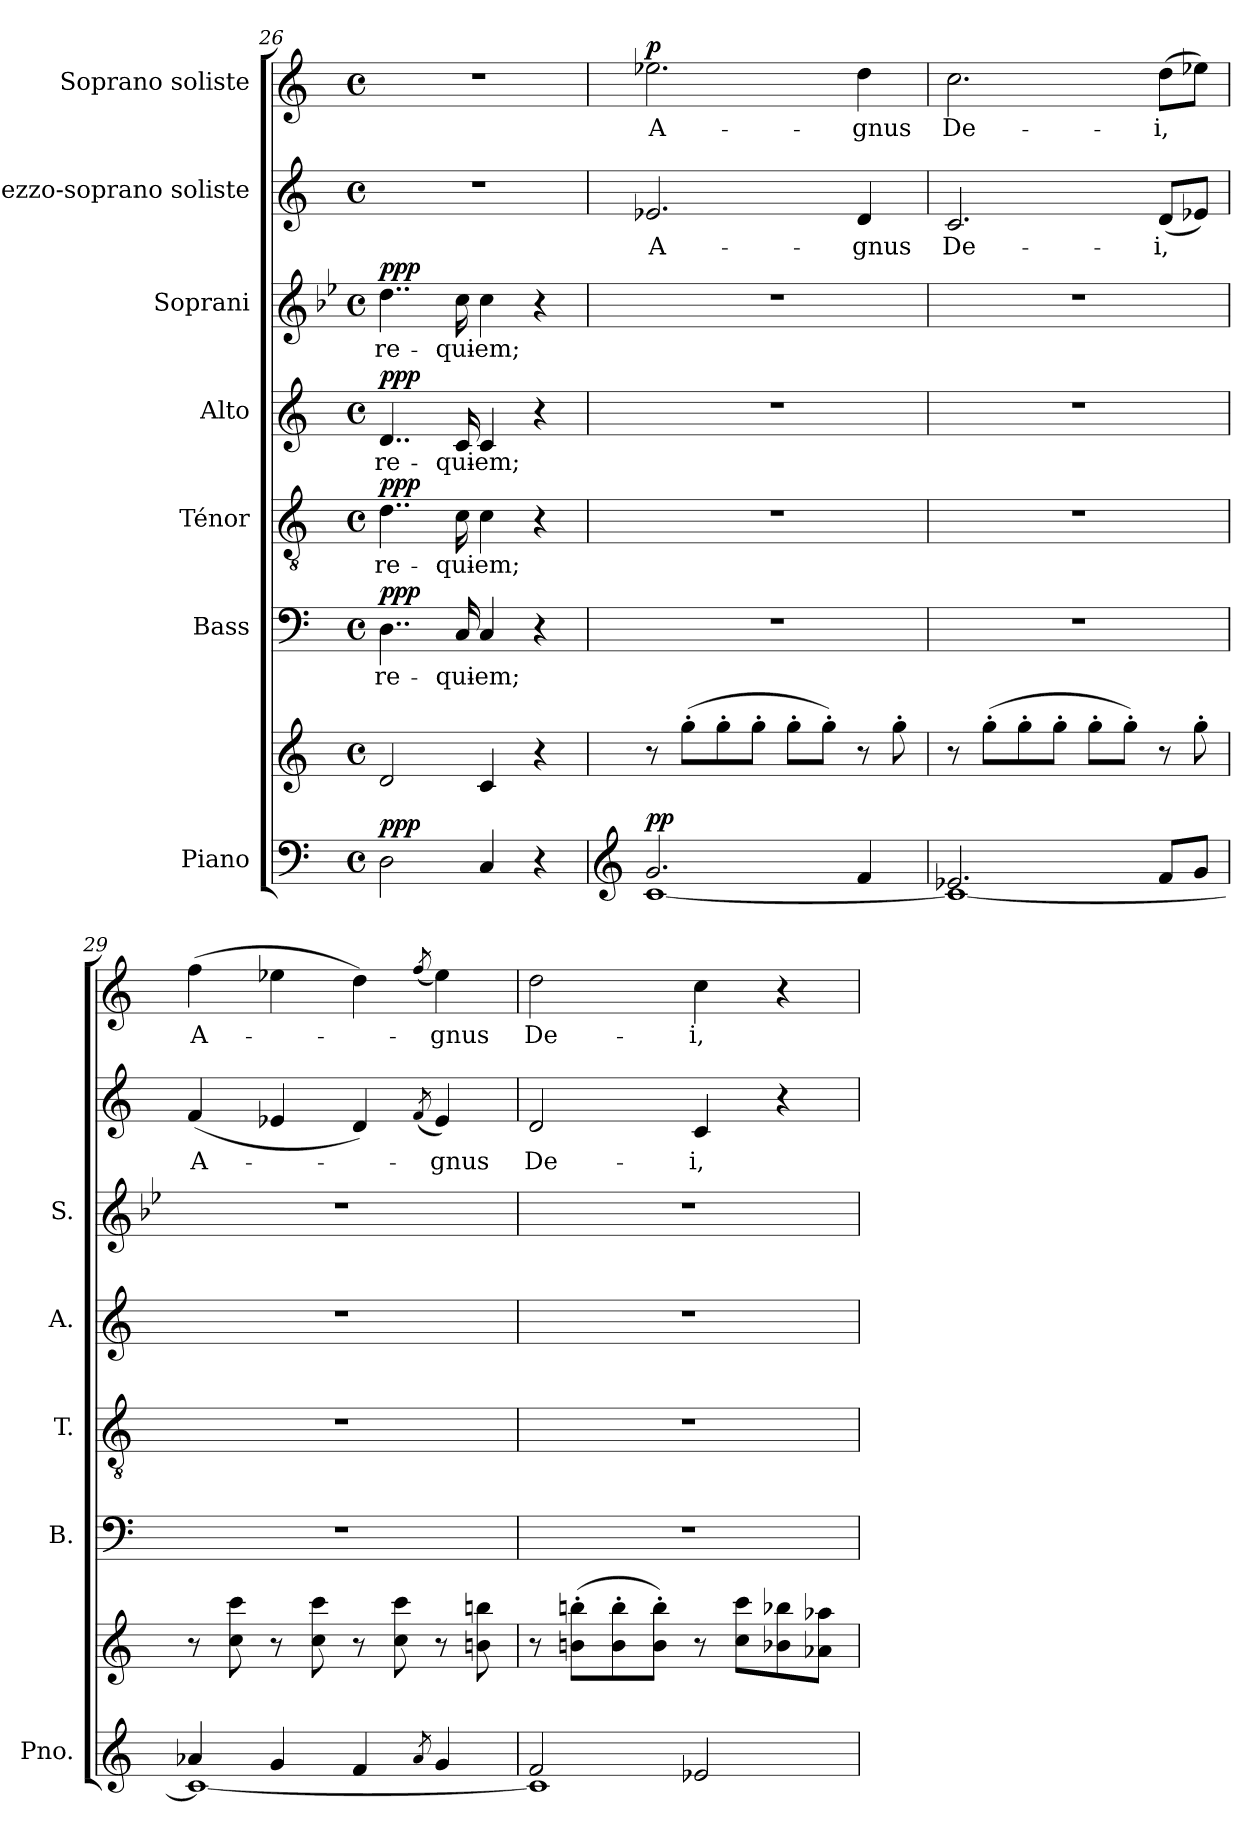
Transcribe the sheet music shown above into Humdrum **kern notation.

**kern	**kern	**dynam	**kern	**text	**dynam	**kern	**text	**dynam	**kern	**text	**dynam	**kern	**text	**dynam	**kern	**text	**kern	**text	**dynam
*part7	*part7	*part7	*part6	*part6	*part6	*part5	*part5	*part5	*part4	*part4	*part4	*part3	*part3	*part3	*part2	*part2	*part1	*part1	*part1
*staff8	*staff7	*staff7/8	*staff6	*staff6	*staff6	*staff5	*staff5	*staff5	*staff4	*staff4	*staff4	*staff3	*staff3	*staff3	*staff2	*staff2	*staff1	*staff1	*staff1
*I"Piano	*	*	*I"Bass	*	*	*I"Ténor	*	*	*I"Alto	*	*	*I"Soprani	*	*	*I"Mezzo-soprano soliste	*	*I"Soprano soliste	*	*
*I'Pno.	*	*	*I'B.	*	*	*I'T.	*	*	*I'A.	*	*	*I'S.	*	*	*	*	*	*	*
!!LO:LB:g=z
*clefF4	*clefG2	*	*clefF4	*	*	*clefGv2	*	*	*clefG2	*	*	*clefG2	*	*	*clefG2	*	*clefG2	*	*
*	*	*	*	*	*	*	*	*	*	*	*	*ITrd8c14	*	*	*	*	*	*	*
*k[]	*k[]	*	*k[]	*	*	*k[]	*	*	*k[]	*	*	*k[b-e-]	*	*	*k[]	*	*k[]	*	*
*M4/4	*M4/4	*	*M4/4	*	*	*M4/4	*	*	*M4/4	*	*	*M4/4	*	*	*M4/4	*	*M4/4	*	*
*met(c)	*met(c)	*	*met(c)	*	*	*met(c)	*	*	*met(c)	*	*	*met(c)	*	*	*met(c)	*	*met(c)	*	*
=26	=26	=26	=26	=26	=26	=26	=26	=26	=26	=26	=26	=26	=26	=26	=26	=26	=26	=26	=26
!	!	!LO:DY:a=2	!	!	!LO:DY:a	!	!	!LO:DY:a	!	!	!LO:DY:a	!	!	!LO:DY:a	!	!	!	!	!
2D\	2d/	ppp	4..D\	re-	ppp	4..d\	re-	ppp	4..d/	re-	ppp	4..di\	re-	ppp	1r	.	1r	.	.
.	.	.	16C/	-qui-	.	16c\	-qui-	.	16c/	-qui-	.	16ci\	-qui-	.	.	.	.	.	.
4C/	4c/	.	4C/	-em;	.	4c\	-em;	.	4c/	-em;	.	4ci\	-em;	.	.	.	.	.	.
4r	4r	.	4r	.	.	4r	.	.	4r	.	.	4r	.	.	.	.	.	.	.
!!LO:PB:g=z
=27	=27	=27	=27	=27	=27	=27	=27	=27	=27	=27	=27	=27	=27	=27	=27	=27	=27	=27	=27
*clefG2	*	*	*	*	*	*	*	*	*	*	*	*	*	*	*	*	*	*	*
*^	*	*	*	*	*	*	*	*	*	*	*	*	*	*	*	*	*	*	*
!	!	!	!LO:DY:a=2	!	!	!	!	!	!	!	!	!	!	!	!	!	!	!	!	!LO:DY:a
2.g/	[1c	8r	pp	1r	.	.	1r	.	.	1r	.	.	1r	.	.	2.e-X/	A-	2.ee-X\	A-	p
.	.	(8gg'\L	.	.	.	.	.	.	.	.	.	.	.	.	.	.	.	.	.	.
.	.	8gg'\	.	.	.	.	.	.	.	.	.	.	.	.	.	.	.	.	.	.
.	.	8gg'\J	.	.	.	.	.	.	.	.	.	.	.	.	.	.	.	.	.	.
.	.	8gg'\L	.	.	.	.	.	.	.	.	.	.	.	.	.	.	.	.	.	.
.	.	8gg'\J)	.	.	.	.	.	.	.	.	.	.	.	.	.	.	.	.	.	.
4f/	.	8r	.	.	.	.	.	.	.	.	.	.	.	.	.	4d/	-gnus	4dd\	-gnus	.
.	.	8gg'\	.	.	.	.	.	.	.	.	.	.	.	.	.	.	.	.	.	.
=28	=28	=28	=28	=28	=28	=28	=28	=28	=28	=28	=28	=28	=28	=28	=28	=28	=28	=28	=28	=28
2.e-X/	1c_	8r	.	1r	.	.	1r	.	.	1r	.	.	1r	.	.	2.c/	De-	2.cc\	De-	.
.	.	(8gg'\L	.	.	.	.	.	.	.	.	.	.	.	.	.	.	.	.	.	.
.	.	8gg'\	.	.	.	.	.	.	.	.	.	.	.	.	.	.	.	.	.	.
.	.	8gg'\J	.	.	.	.	.	.	.	.	.	.	.	.	.	.	.	.	.	.
.	.	8gg'\L	.	.	.	.	.	.	.	.	.	.	.	.	.	.	.	.	.	.
.	.	8gg'\J)	.	.	.	.	.	.	.	.	.	.	.	.	.	.	.	.	.	.
8f/L	.	8r	.	.	.	.	.	.	.	.	.	.	.	.	.	(>8d/L	-i,	(8dd\L	-i,	.
8g/J	.	8gg'\	.	.	.	.	.	.	.	.	.	.	.	.	.	8e-X/J)	.	8ee-X\J)	.	.
=29	=29	=29	=29	=29	=29	=29	=29	=29	=29	=29	=29	=29	=29	=29	=29	=29	=29	=29	=29	=29
4a-X/	1c_	8r	.	1r	.	.	1r	.	.	1r	.	.	1r	.	.	(4f/	A-	(4ff\	A-	.
.	.	8cc\ 8ccc\	.	.	.	.	.	.	.	.	.	.	.	.	.	.	.	.	.	.
4g/	.	8r	.	.	.	.	.	.	.	.	.	.	.	.	.	4e-X/	.	4ee-X\	.	.
.	.	8cc\ 8ccc\	.	.	.	.	.	.	.	.	.	.	.	.	.	.	.	.	.	.
4f/	.	8r	.	.	.	.	.	.	.	.	.	.	.	.	.	4d/)	.	4dd\)	.	.
.	.	8cc\ 8ccc\	.	.	.	.	.	.	.	.	.	.	.	.	.	.	.	.	.	.
8qa-/	.	.	.	.	.	.	.	.	.	.	.	.	.	.	.	(8qf/	.	(8qff/	.	.
4g/	.	8r	.	.	.	.	.	.	.	.	.	.	.	.	.	4e-/)	-gnus	4ee-\)	-gnus	.
.	.	8bn\ 8bbn\	.	.	.	.	.	.	.	.	.	.	.	.	.	.	.	.	.	.
=30	=30	=30	=30	=30	=30	=30	=30	=30	=30	=30	=30	=30	=30	=30	=30	=30	=30	=30	=30	=30
2f/	1c]	8r	.	1r	.	.	1r	.	.	1r	.	.	1r	.	.	2d/	De-	2dd\	De-	.
.	.	(8bn\' 8bbn\'L	.	.	.	.	.	.	.	.	.	.	.	.	.	.	.	.	.	.
.	.	8b\' 8bb\'	.	.	.	.	.	.	.	.	.	.	.	.	.	.	.	.	.	.
.	.	8b\' 8bb\'J)	.	.	.	.	.	.	.	.	.	.	.	.	.	.	.	.	.	.
2e-X/	.	8r	.	.	.	.	.	.	.	.	.	.	.	.	.	4c/	-i,	4cc\	-i,	.
.	.	8cc\ 8ccc\L	.	.	.	.	.	.	.	.	.	.	.	.	.	.	.	.	.	.
.	.	8b-X\ 8bb-X\	.	.	.	.	.	.	.	.	.	.	.	.	.	4r	.	4r	.	.
.	.	8a-X\ 8aa-X\J	.	.	.	.	.	.	.	.	.	.	.	.	.	.	.	.	.	.
*v	*v	*	*	*	*	*	*	*	*	*	*	*	*	*	*	*	*	*	*	*
=	=	=	=	=	=	=	=	=	=	=	=	=	=	=	=	=	=	=	=
*-	*-	*-	*-	*-	*-	*-	*-	*-	*-	*-	*-	*-	*-	*-	*-	*-	*-	*-	*-
